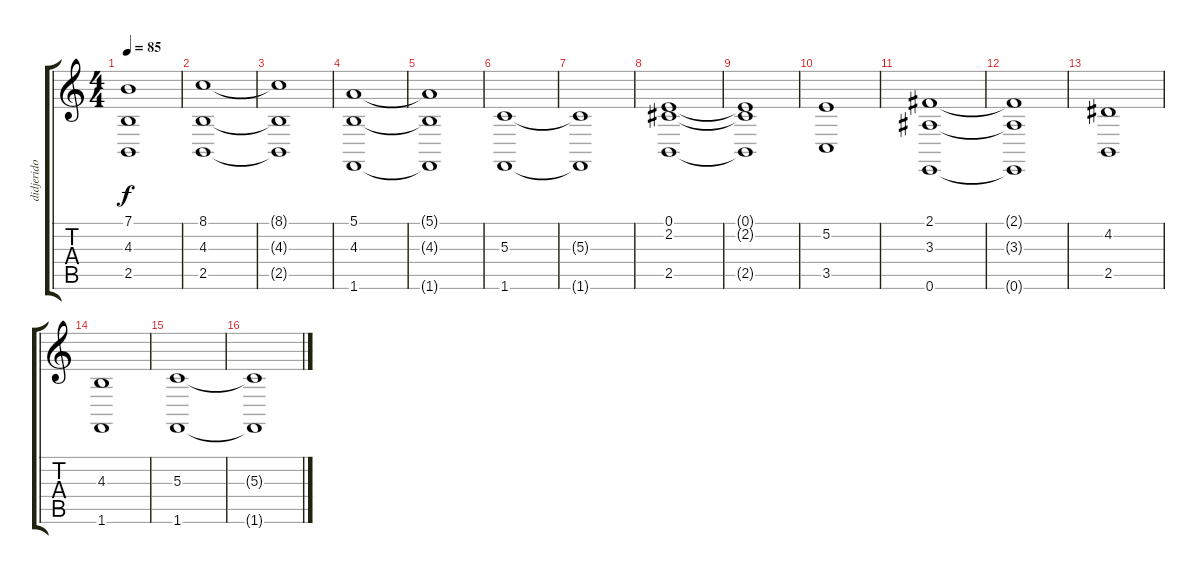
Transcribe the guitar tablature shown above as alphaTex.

\track ("didjerido coeur" "didjerido ") {instrument bassoon}
\staff {score tabs}
\tuning (E4 B3 G3 D3 A2 E2) {hide}
\ts (4 4)
\tempo 85
\clef g2
\ks c
(7.1 4.3 2.5).1{dy f instrument bassoon} |
(8.1 4.3 2.5).1 |
(8.1{t} 4.3{t} 2.5{t}).1 |
(5.1 4.3 1.6).1 |
(5.1{t} 4.3{t} 1.6{t}).1 |
(5.3 1.6).1 |
(5.3{t} 1.6{t}).1 |
(0.1 2.2 2.5).1 |
(0.1{t} 2.2{t} 2.5{t}).1 |
(5.2 3.5).1 |
(2.1 3.3 0.6).1 |
(2.1{t} 3.3{t} 0.6{t}).1 |
(4.2 2.5).1 |
(4.3 1.6).1 |
(5.3 1.6).1 |
(5.3{t} 1.6{t}).1
